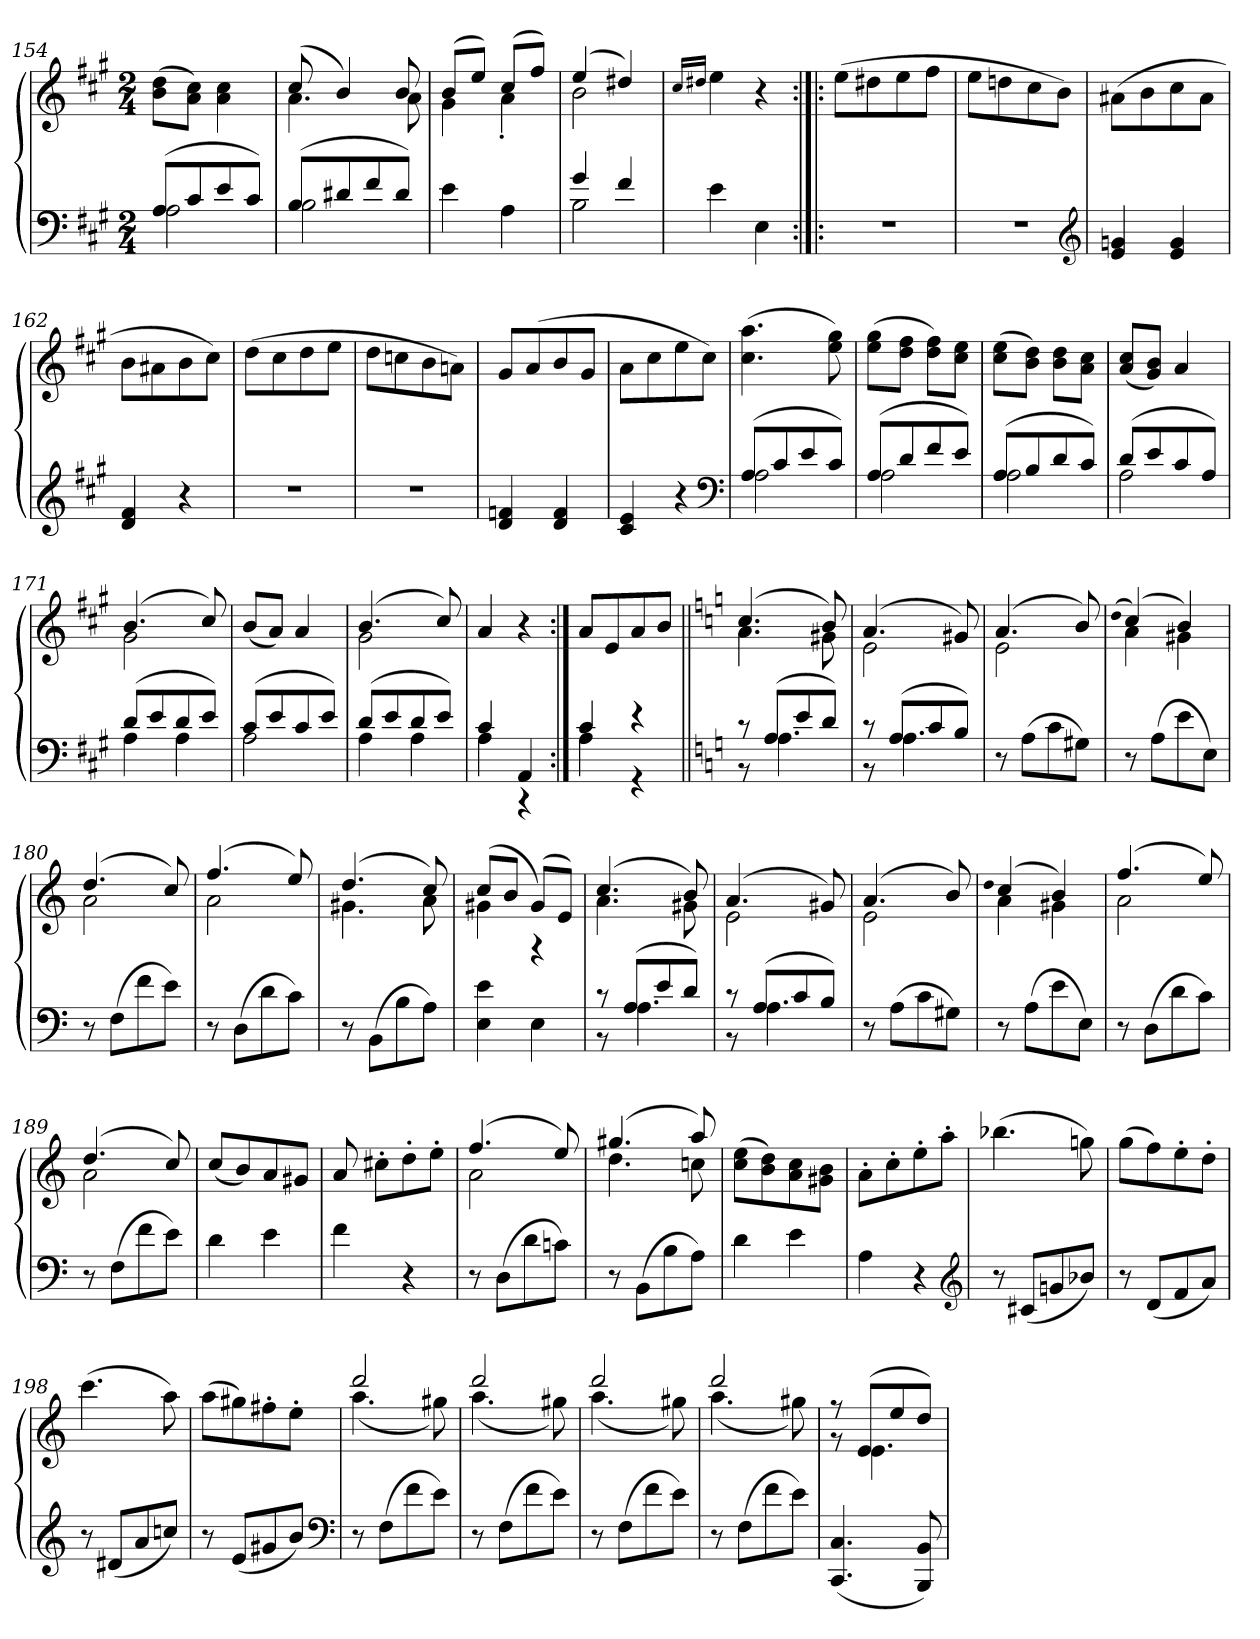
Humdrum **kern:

**kern	**kern
*part1	*part1
*staff2	*staff1
*clefF4	*clefG2
*k[f#c#g#]	*k[f#c#g#]
*M2/4	*M2/4
=154	=154
*^	*
(8A/L	2A\	(8b\ 8dd\L
8c#/	.	8a\ 8cc#\J)
8e/	.	4a\ 4cc#\
8c#/J)	.	.
=155	=155	=155
*	*	*^
(8B/L	2B\	(8cc#/	4.a\
8d#X/	.	4b/)	.
8f#/	.	.	.
8d#/J)	.	8b/	8a\
*v	*v	*	*
=156	=156	=156
4e\	(8b/L	4g#\
.	8ee/J)	.
4A\	(8cc#/L	4a'\
.	8ff#/J)	.
=157	=157	=157
*^	*	*
4g#/	2B\	(4ee/	2b\
4f#/	.	4dd#X/)	.
*v	*v	*	*
*	*v	*v
=158	=158
.	16qcc#/LL
.	16qdd#X/JJ
4e\	4ee\
4E\	4r
=159:|!|:	=159:|!|:
2r	(8ee\L
.	8dd#X\
.	8ee\
.	8ff#\J
=160	=160
2r	8ee\L
.	8ddn\
.	8cc#\
.	8b\J)
*clefG2	*
=161	=161
4e/ 4gn/	(8a#X\L
.	8b\
4e/ 4g/	8cc#\
.	8a#\J
=162	=162
4d/ 4f#/	8b\L
.	8a#X\
4r	8b\
.	8cc#\J)
=163	=163
2r	(8dd\L
.	8cc#\
.	8dd\
.	8ee\J
=164	=164
2r	8dd\L
.	8ccn\
.	8b\
.	8an\J)
=165	=165
4d/ 4fn/	8g#/L
.	(8a/
4d/ 4f/	8b/
.	8g#/J
=166	=166
4c#/ 4e/	8a\L
.	8cc#\
4r	8ee\
.	8cc#\J)
*clefF4	*
=167	=167
*^	*
(8A/L	2A\	(4.cc#\ 4.aa\
8c#/	.	.
8e/	.	.
8c#/J)	.	8ee\ 8gg#\)
=168	=168	=168
(8A/L	2A\	(8ee\ 8gg#\L
8d/	.	8dd\ 8ff#\J
8f#/	.	8dd\ 8ff#\L)
8e/J)	.	8cc#\ 8ee\J
=169	=169	=169
(8A/L	2A\	(8cc#\ 8ee\L
8B/	.	8b\ 8dd\J)
8d/	.	8b\ 8dd\L
8c#/J)	.	8a\ 8cc#\J
=170	=170	=170
(8d/L	2A\	(8a/ 8cc#/L
8e/	.	8g#/ 8b/J)
8c#/	.	4a/
8A/J)	.	.
=171	=171	=171
*	*	*^
(8d/L	4A\	(4.b/	2g#\
8e/	.	.	.
8d/	4A\	.	.
8e/J)	.	8cc#/)	.
*	*	*v	*v
=172	=172	=172
(8c#/L	2A\	(8b/L
8e/	.	8a/J)
8c#/	.	4a/
8e/J)	.	.
=173	=173	=173
*	*	*^
(8d/L	4A\	(4.b/	2g#\
8e/	.	.	.
8d/	4A\	.	.
8e/J)	.	8cc#/)	.
*	*	*v	*v
=174	=174	=174
4c#/	4A\	4a/
4AA/	4r	4r
=175:|!	=175:|!	=175:|!
4c#/	4A\	8a/L
.	.	8e/
4r	4r	8a/
.	.	8b/J
=176||	=176||	=176||
*k[]	*	*k[]
*	*	*^
8r	8r	(4.cc/	4.a\
(8A/L	4.A\	.	.
8e/	.	.	.
8d/J)	.	8b/)	8g#X\
=177	=177	=177	=177
8r	8r	(4.a/	2e\
(8A/L	4.A\	.	.
8c/	.	.	.
8B/J)	.	8g#X/)	.
*v	*v	*	*
=178	=178	=178
8r	(4.a/	2e\
(8A\L	.	.
8c\	.	.
8G#X\J)	8b/)	.
=179	=179	=179
.	(qdd	.
8r	(4cc/)	4a\
(8A\L	.	.
8e\	4b/)	4g#X\
8E\J)	.	.
=180	=180	=180
8r	(4.dd/	2a\
(8F\L	.	.
8f\	.	.
8e\J)	8cc/)	.
=181	=181	=181
8r	(4.ff/	2a\
(8D\L	.	.
8d\	.	.
8c\J)	8ee/)	.
=182	=182	=182
8r	(4.dd/	4.g#X\
(8BB\L	.	.
8B\	.	.
8A\J)	8cc/)	8a\
=183	=183	=183
4E\ 4e\	(8cc/L	4g#X\
.	8b/J	.
4E\	(8g#/L)	4r
.	8e/J)	.
=184	=184	=184
*^	*	*
8r	8r	(4.cc/	4.a\
(8A/L	4.A\	.	.
8e/	.	.	.
8d/J)	.	8b/)	8g#X\
=185	=185	=185	=185
8r	8r	(4.a/	2e\
(8A/L	4.A\	.	.
8c/	.	.	.
8B/J)	.	8g#X/)	.
*v	*v	*	*
=186	=186	=186
8r	(4.a/	2e\
(8A\L	.	.
8c\	.	.
8G#X\J)	8b/)	.
=187	=187	=187
.	qdd	.
8r	(4cc/	4a\
(8A\L	.	.
8e\	4b/)	4g#X\
8E\J)	.	.
=188	=188	=188
8r	(4.ff/	2a\
(8D\L	.	.
8d\	.	.
8c\J)	8ee/)	.
=189	=189	=189
8r	(4.dd/	2a\
(8F\L	.	.
8f\	.	.
8e\J)	8cc/)	.
*	*v	*v
=190	=190
4d\	(8cc/L
.	8b/)
4e\	8a/
.	8g#X/J
=191	=191
4f\	8a/
.	8cc#X'\L
4r	8dd'\
.	8ee'\J
=192	=192
*	*^
8r	(4.ff/	2a\
(8D\L	.	.
8d\	.	.
8cn\J)	8ee/)	.
=193	=193	=193
8r	(4.gg#X/	4.dd\
(8BB\L	.	.
8B\	.	.
8A\J)	8aa/)	8ccn\
*	*v	*v
=194	=194
4d\	(8cc\ 8ee\L
.	8b\ 8dd\)
4e\	8a\ 8cc\
.	8g#X\ 8b\J
=195	=195
4A\	8a'\L
.	8cc'\
4r	8ee'\
.	8aa'\J
*clefG2	*
=196	=196
8r	(4.bb-X\
(8c#X/L	.
8gn/	.
8b-X/J)	8ggn\)
=197	=197
8r	(8gg\L
(8d/L	8ff\)
8f/	8ee'\
8a/J)	8dd'\J
=198	=198
8r	(4.ccc\
(8d#X/L	.
8a/	.
8ccn/J)	8aa\)
=199	=199
8r	(8aa\L
(8e/L	8gg#X\)
8g#X/	8ff#X'\
8b/J)	8ee'\J
*clefF4	*
=200	=200
*	*^
8r	2ddd/	(4.aa\
(8F\L	.	.
8f\	.	.
8e\J)	.	8gg#X\)
=201	=201	=201
8r	2ddd/	(4.aa\
(8F\L	.	.
8f\	.	.
8e\J)	.	8gg#X\)
=202	=202	=202
8r	2ddd/	(4.aa\
(8F\L	.	.
8f\	.	.
8e\J)	.	8gg#X\)
=203	=203	=203
8r	2ddd/	(4.aa\
(8F\L	.	.
8f\	.	.
8e\J)	.	8gg#X\)
=204	=204	=204
(4.CC/ 4.C/	8r	8r
.	(8e/L	4.e\
.	8ee/	.
8BBB/ 8BB/)	8dd/J)	.
*	*v	*v
=	=
*-	*-
